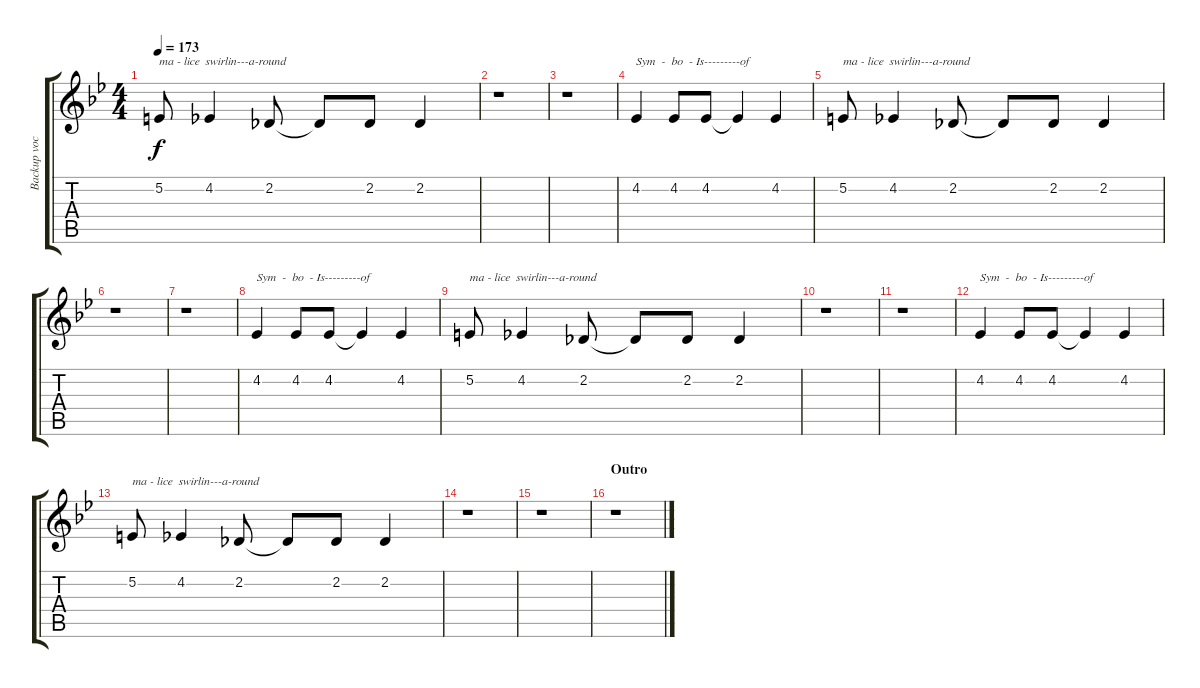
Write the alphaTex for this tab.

\track ("Backup vocals" "Backup voc") {instrument sopranosax}
\staff {score tabs}
\tuning (E4 B3 G3 D3 A2 E2) {hide}
\ts (4 4)
\tempo 173
\clef g2
\ks bb
5.2.8{txt "ma - lice  swirlin---a-round" dy f} 4.2.4 2.2.8 2.2{t}.8 2.2.8 2.2.4 |
r.1 |
r.1 |
4.2.4{txt "Sym  -  bo  - Is---------of"} 4.2.8 4.2.8 4.2{t}.4 4.2.4 |
5.2.8{txt "ma - lice  swirlin---a-round"} 4.2.4 2.2.8 2.2{t}.8 2.2.8 2.2.4 |
r.1 |
r.1 |
4.2.4{txt "Sym  -  bo  - Is---------of"} 4.2.8 4.2.8 4.2{t}.4 4.2.4 |
5.2.8{txt "ma - lice  swirlin---a-round"} 4.2.4 2.2.8 2.2{t}.8 2.2.8 2.2.4 |
r.1 |
r.1 |
4.2.4{txt "Sym  -  bo  - Is---------of"} 4.2.8 4.2.8 4.2{t}.4 4.2.4 |
5.2.8{txt "ma - lice  swirlin---a-round"} 4.2.4 2.2.8 2.2{t}.8 2.2.8 2.2.4 |
r.1 |
r.1 |
\section ("" "Outro")
r.1
